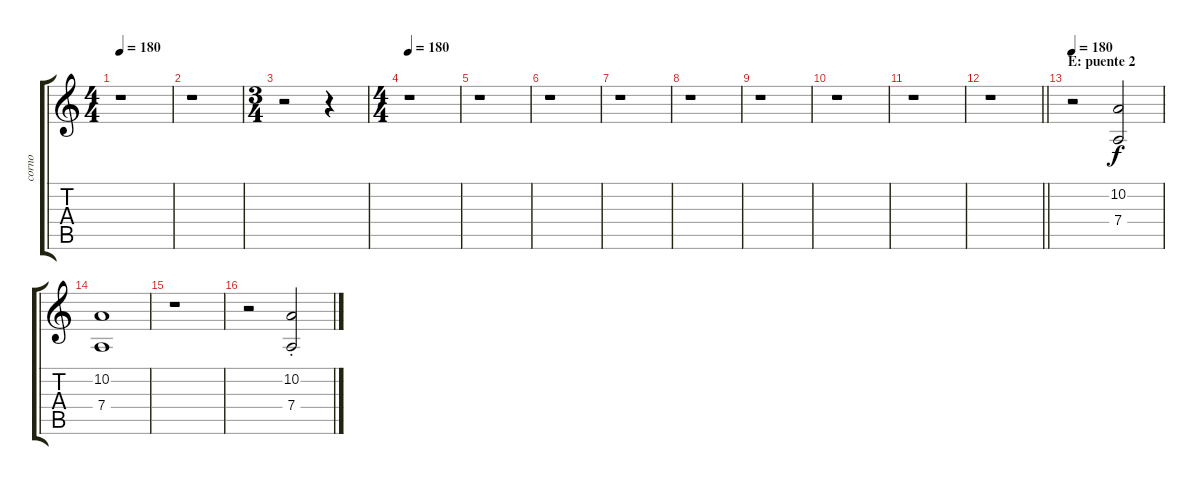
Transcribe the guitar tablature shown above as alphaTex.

\track ("corno" "corno") {instrument vibraphone}
\staff {score tabs}
\tuning (E4 B3 G3 D3 A2 E2) {hide}
\ts (4 4)
\tempo 180
\clef g2
\ks c
r.1{dy f} |
r.1 |
\ts (3 4)
r.2 r.4 |
\ts (4 4)
\tempo 180
r.1 |
r.1 |
r.1 |
r.1 |
r.1 |
r.1 |
r.1 |
r.1 |
\barLineRight lightlight
r.1 |
\section ("" "E: puente 2")
\tempo 180
r.2 (10.2 7.4).2{instrument frenchhorn} |
(10.2 7.4).1{volume 7 balance 3} |
r.1 |
r.2 (10.2{st} 7.4{st}).2
